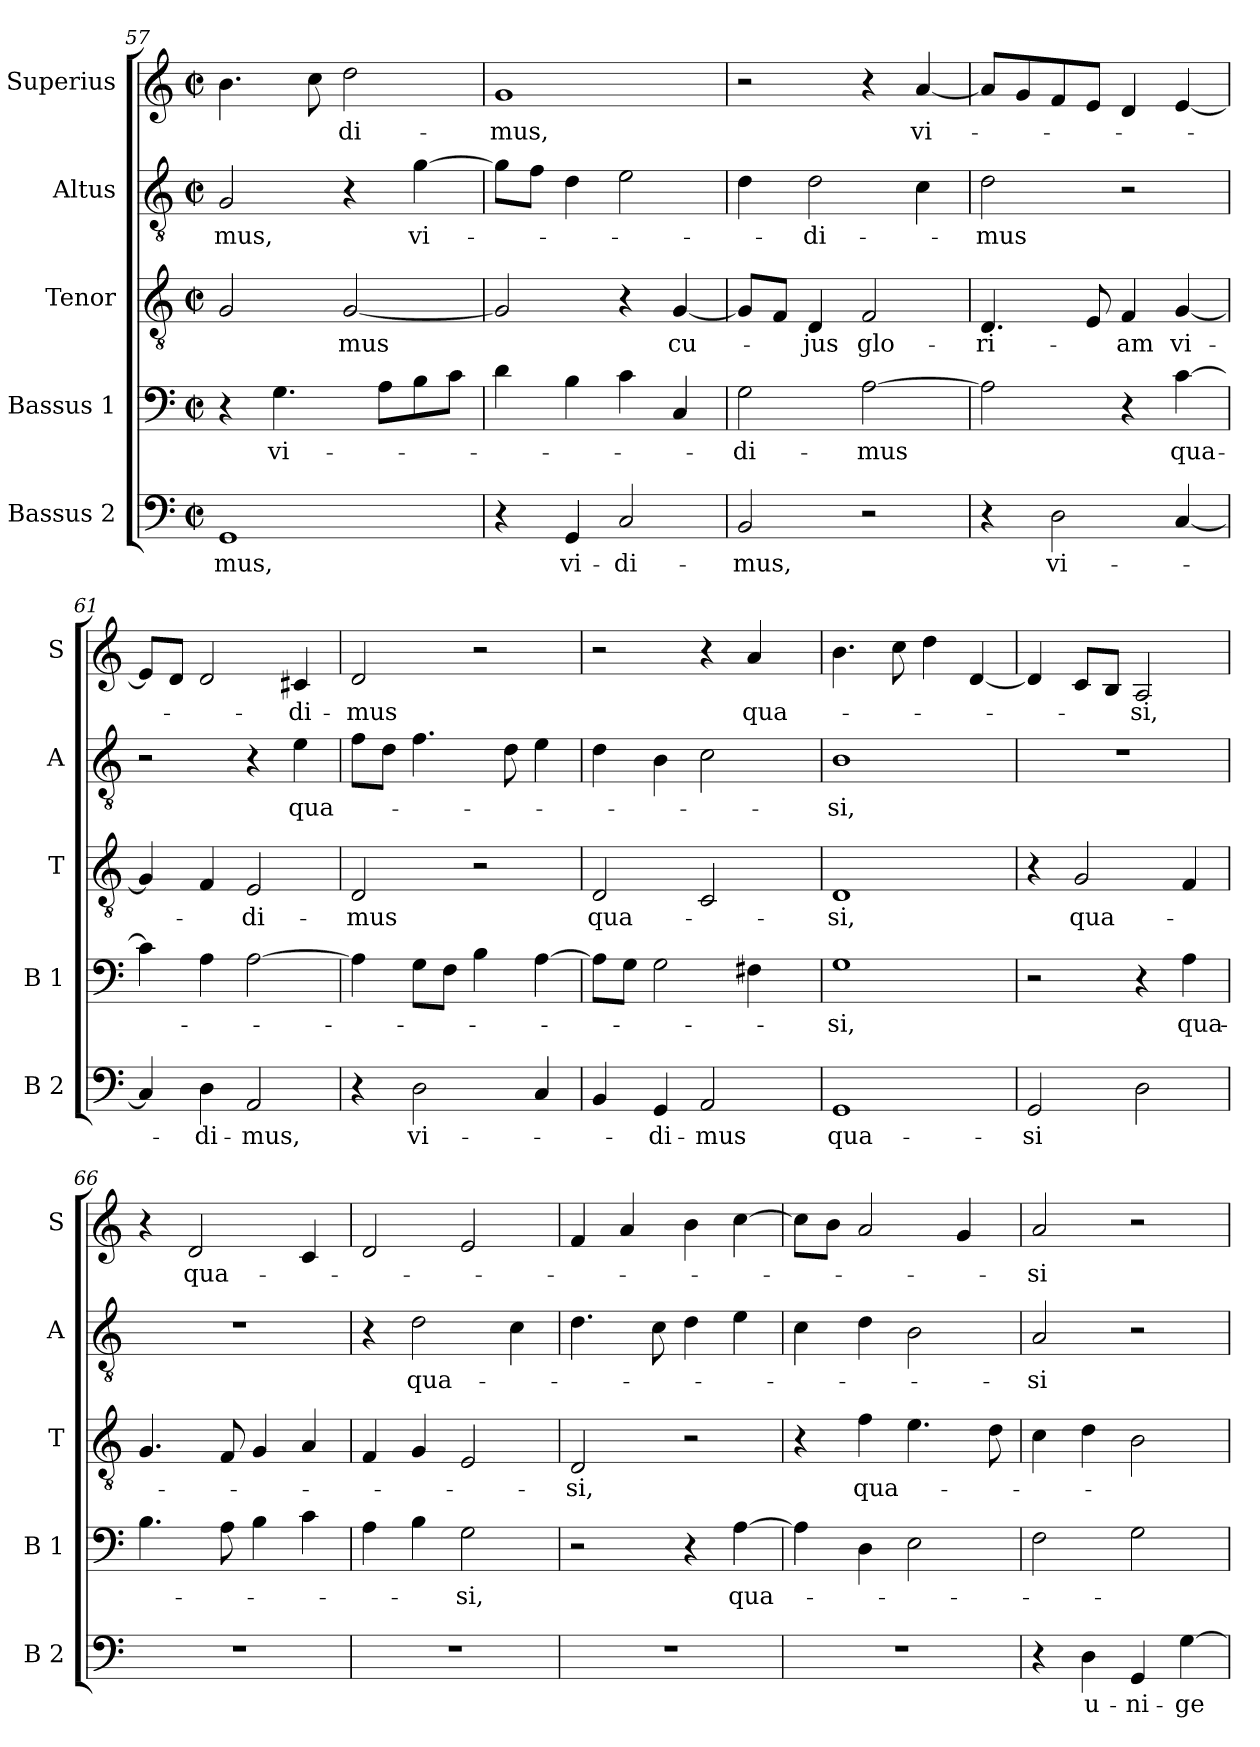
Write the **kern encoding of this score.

**kern	**text	**kern	**text	**kern	**text	**kern	**text	**kern	**text
*part5	*part5	*part4	*part4	*part3	*part3	*part2	*part2	*part1	*part1
*staff5	*staff5	*staff4	*staff4	*staff3	*staff3	*staff2	*staff2	*staff1	*staff1
*I"Bassus 2	*	*I"Bassus 1	*	*I"Tenor	*	*I"Altus	*	*I"Superius	*
*I'B 2	*	*I'B 1	*	*I'T	*	*I'A	*	*I'S	*
*clefF4	*	*clefF4	*	*clefGv2	*	*clefGv2	*	*clefG2	*
*k[]	*	*k[]	*	*k[]	*	*k[]	*	*k[]	*
*C:	*	*C:	*	*C:	*	*C:	*	*C:	*
*M2/2	*	*M2/2	*	*M2/2	*	*M2/2	*	*M2/2	*
*met(c|)	*	*met(c|)	*	*met(c|)	*	*met(c|)	*	*met(c|)	*
=57	=57	=57	=57	=57	=57	=57	=57	=57	=57
!	!LO:LY:b	!	!	!	!	!	!LO:LY:b	!	!
1GG	-mus,	4r	.	2G/	.	2G/	-mus,	4.b\	.
!	!	!	!LO:LY:b	!	!	!	!	!	!
.	.	4.G\	vi-	.	.	.	.	.	.
.	.	.	.	.	.	.	.	8cc\	.
!	!	!	!	!	!LO:LY:b	!	!	!	!LO:LY:b
.	.	.	.	[2G/	-mus	4r	.	2dd\	-di-
.	.	8A\L	.	.	.	.	.	.	.
!	!	!	!	!	!	!	!LO:LY:b	!	!
.	.	8B\	.	.	.	[4g\	vi-	.	.
.	.	8c\J	.	.	.	.	.	.	.
=58	=58	=58	=58	=58	=58	=58	=58	=58	=58
!	!	!	!	!	!	!	!	!	!LO:LY:b
4r	.	4d\	.	2G/]	.	8g\L]	.	1g	-mus,
.	.	.	.	.	.	8f\J	.	.	.
!	!LO:LY:b	!	!	!	!	!	!	!	!
4GG/	vi-	4B\	.	.	.	4d\	.	.	.
!	!LO:LY:b	!	!	!	!	!	!	!	!
2C/	-di-	4c\	.	4r	.	2e\	.	.	.
!	!	!	!	!	!LO:LY:b	!	!	!	!
.	.	4C/	.	[4G/	cu-	.	.	.	.
=59	=59	=59	=59	=59	=59	=59	=59	=59	=59
!	!LO:LY:b	!	!LO:LY:b	!	!	!	!	!	!
2BB/	-mus,	2G\	-di-	8G/L]	.	4d\	.	2r	.
.	.	.	.	8F/J	.	.	.	.	.
!	!	!	!	!	!LO:LY:b	!	!LO:LY:b	!	!
.	.	.	.	4D/	-jus	2d\	-di-	.	.
!	!	!	!LO:LY:b	!	!LO:LY:b	!	!	!	!
2r	.	[2A\	-mus	2F/	glo-	.	.	4r	.
!	!	!	!	!	!	!	!	!	!LO:LY:b
.	.	.	.	.	.	4c\	.	[4a/	vi-
=60	=60	=60	=60	=60	=60	=60	=60	=60	=60
!	!	!	!	!	!LO:LY:b	!	!LO:LY:b	!	!
4r	.	2A\]	.	4.D/	-ri-	2d\	-mus	8a/L]	.
.	.	.	.	.	.	.	.	8g/	.
!	!LO:LY:b	!	!	!	!	!	!	!	!
2D\	vi-	.	.	.	.	.	.	8f/	.
.	.	.	.	8E/	.	.	.	8e/J	.
!	!	!	!	!	!LO:LY:b	!	!	!	!
.	.	4r	.	4F/	-am	2r	.	4d/	.
!	!	!	!LO:LY:b	!	!LO:LY:b	!	!	!	!
[4C/	.	[4c\	qua-	[4G/	vi-	.	.	[4e/	.
!!LO:LB:g=z
=61	=61	=61	=61	=61	=61	=61	=61	=61	=61
4C/]	.	4c\]	.	4G/]	.	2r	.	8e/L]	.
.	.	.	.	.	.	.	.	8d/J	.
!	!LO:LY:b	!	!	!	!	!	!	!	!
4D\	-di-	4A\	.	4F/	.	.	.	2d/	.
!	!LO:LY:b	!	!	!	!LO:LY:b	!	!	!	!
2AA/	-mus,	[2A\	.	2E/	-di-	4r	.	.	.
!	!	!	!	!	!	!	!LO:LY:b	!	!LO:LY:b
.	.	.	.	.	.	4e\	qua-	4c#X/	-di-
=62	=62	=62	=62	=62	=62	=62	=62	=62	=62
!	!	!	!	!	!LO:LY:b	!	!	!	!LO:LY:b
4r	.	4A\]	.	2D/	-mus	8f\L	.	2d/	-mus
.	.	.	.	.	.	8d\J	.	.	.
!	!LO:LY:b	!	!	!	!	!	!	!	!
2D\	vi-	8G\L	.	.	.	4.f\	.	.	.
.	.	8F\J	.	.	.	.	.	.	.
.	.	4B\	.	2r	.	.	.	2r	.
.	.	.	.	.	.	8d\	.	.	.
4C/	.	[4A\	.	.	.	4e\	.	.	.
=63	=63	=63	=63	=63	=63	=63	=63	=63	=63
!	!	!	!	!	!LO:LY:b	!	!	!	!
4BB/	.	8A\L]	.	2D/	qua-	4d\	.	2r	.
.	.	8G\J	.	.	.	.	.	.	.
!	!LO:LY:b	!	!	!	!	!	!	!	!
4GG/	-di-	2G\	.	.	.	4B\	.	.	.
!	!LO:LY:b	!	!	!	!	!	!	!	!
2AA/	-mus	.	.	2C/	.	2c\	.	4r	.
!	!	!	!	!	!	!	!	!	!LO:LY:b
.	.	4F#X\	.	.	.	.	.	4a/	qua-
=64	=64	=64	=64	=64	=64	=64	=64	=64	=64
!	!LO:LY:b	!	!LO:LY:b	!	!LO:LY:b	!	!LO:LY:b	!	!
1GG	qua-	1G	-si,	1D	-si,	1B	-si,	4.b\	.
.	.	.	.	.	.	.	.	8cc\	.
.	.	.	.	.	.	.	.	4dd\	.
.	.	.	.	.	.	.	.	[4d/	.
=65	=65	=65	=65	=65	=65	=65	=65	=65	=65
!	!LO:LY:b	!	!	!	!	!	!	!	!
2GG/	-si	2r	.	4r	.	1r	.	4d/]	.
!	!	!	!	!	!LO:LY:b	!	!	!	!
.	.	.	.	2G/	qua-	.	.	8c/L	.
.	.	.	.	.	.	.	.	8B/J	.
!	!	!	!	!	!	!	!	!	!LO:LY:b
2D\	.	4r	.	.	.	.	.	2A/	-si,
!	!	!	!LO:LY:b	!	!	!	!	!	!
.	.	4A\	qua-	4F/	.	.	.	.	.
=66	=66	=66	=66	=66	=66	=66	=66	=66	=66
1r	.	4.B\	.	4.G/	.	1r	.	4r	.
!	!	!	!	!	!	!	!	!	!LO:LY:b
.	.	.	.	.	.	.	.	2d/	qua-
.	.	8A\	.	8F/	.	.	.	.	.
.	.	4B\	.	4G/	.	.	.	.	.
.	.	4c\	.	4A/	.	.	.	4c/	.
!!LO:LB:g=z
=67	=67	=67	=67	=67	=67	=67	=67	=67	=67
1r	.	4A\	.	4F/	.	4r	.	2d/	.
!	!	!	!	!	!	!	!LO:LY:b	!	!
.	.	4B\	.	4G/	.	2d\	qua-	.	.
!	!	!	!LO:LY:b	!	!	!	!	!	!
.	.	2G\	-si,	2E/	.	.	.	2e/	.
.	.	.	.	.	.	4c\	.	.	.
=68	=68	=68	=68	=68	=68	=68	=68	=68	=68
!	!	!	!	!	!LO:LY:b	!	!	!	!
1r	.	2r	.	2D/	-si,	4.d\	.	4f/	.
.	.	.	.	.	.	.	.	4a/	.
.	.	.	.	.	.	8c\	.	.	.
.	.	4r	.	2r	.	4d\	.	4b\	.
!	!	!	!LO:LY:b	!	!	!	!	!	!
.	.	[4A\	qua-	.	.	4e\	.	[4cc\	.
=69	=69	=69	=69	=69	=69	=69	=69	=69	=69
1r	.	4A\]	.	4r	.	4c\	.	8cc\L]	.
.	.	.	.	.	.	.	.	8b\J	.
!	!	!	!	!	!LO:LY:b	!	!	!	!
.	.	4D\	.	4f\	qua-	4d\	.	2a/	.
.	.	2E\	.	4.e\	.	2B\	.	.	.
.	.	.	.	.	.	.	.	4g/	.
.	.	.	.	8d\	.	.	.	.	.
=70	=70	=70	=70	=70	=70	=70	=70	=70	=70
!	!	!	!	!	!	!	!LO:LY:b	!	!LO:LY:b
4r	.	2F\	.	4c\	.	2A/	-si	2a/	-si
!	!LO:LY:b	!	!	!	!	!	!	!	!
4D\	u-	.	.	4d\	.	.	.	.	.
!	!LO:LY:b	!	!	!	!	!	!	!	!
4GG/	-ni-	2G\	.	2B\	.	2r	.	2r	.
!	!LO:LY:b	!	!	!	!	!	!	!	!
[4G\	-ge-	.	.	.	.	.	.	.	.
=	=	=	=	=	=	=	=	=	=
*-	*-	*-	*-	*-	*-	*-	*-	*-	*-
